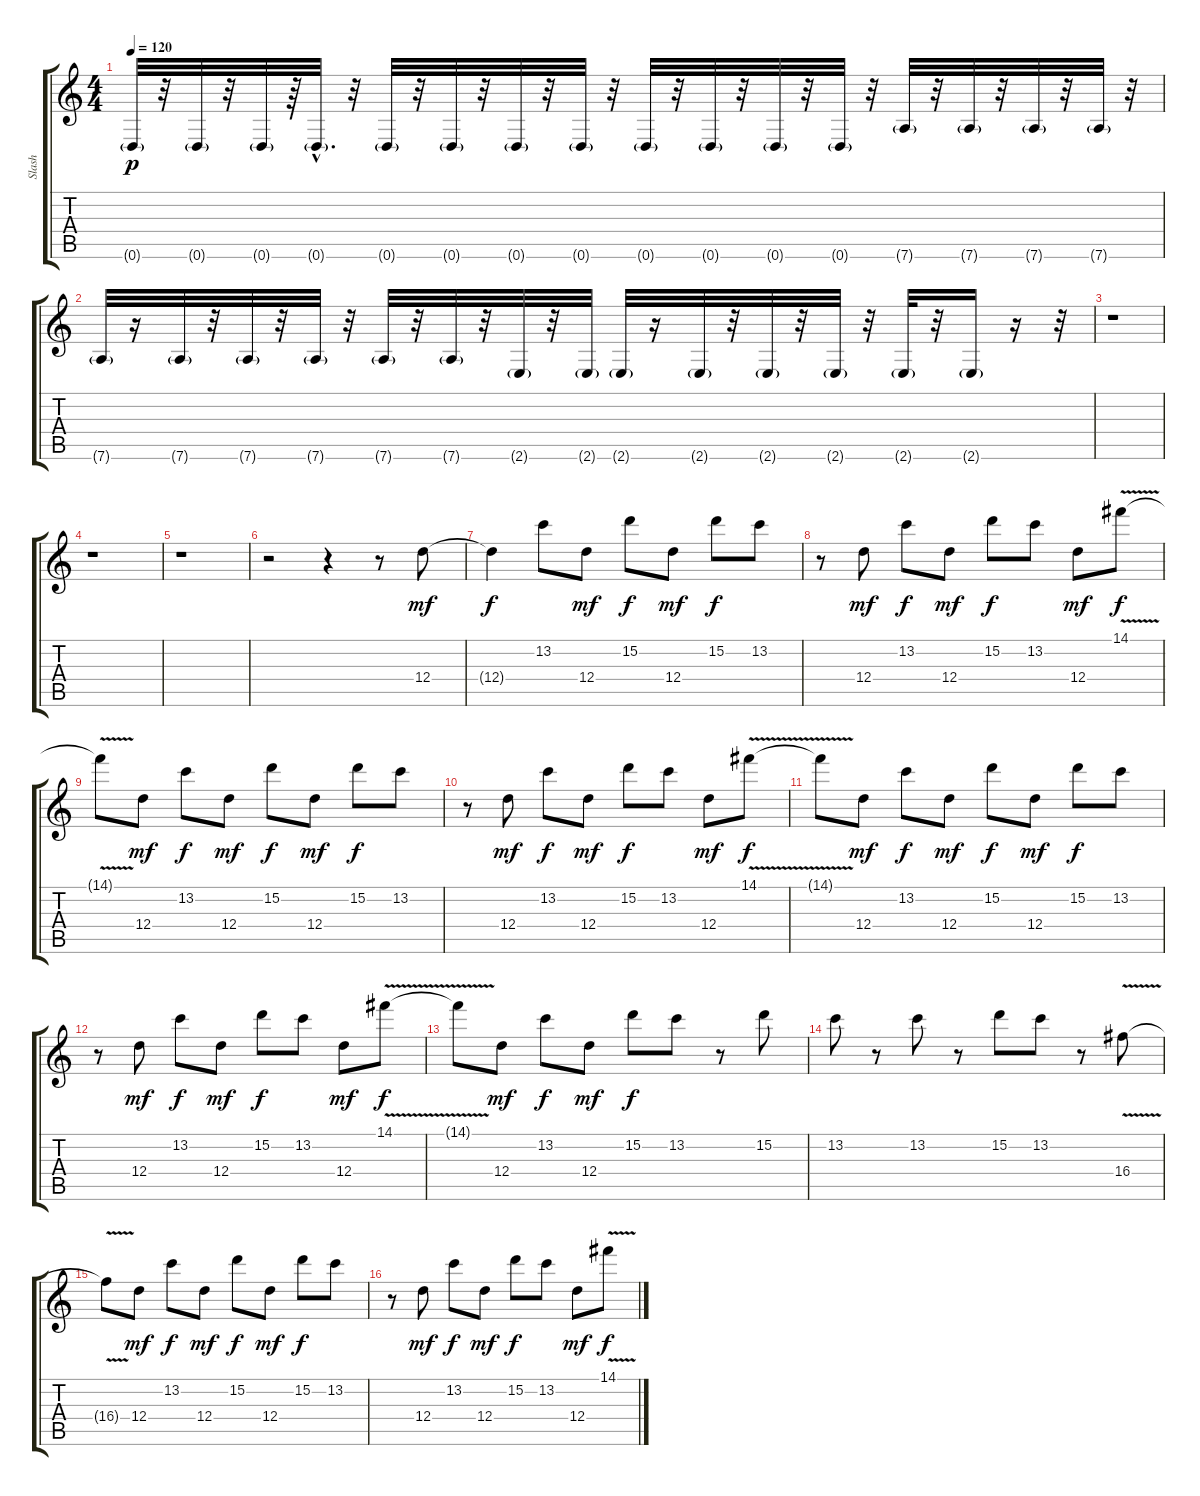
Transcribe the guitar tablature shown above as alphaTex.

\track ("Slash" "Slash") {instrument distortionguitar}
\staff {score tabs}
\tuning (E4 B3 G3 D3 A2 D2) {hide}
\ts (4 4)
\tempo 120
\clef g2
\ks c
0.6{g}.32{dy p} r.32 0.6{g}.32 r.32 0.6{g}.32 r.64 0.6{g hac}.32{d} r.32 0.6{g}.32 r.32 0.6{g}.32 r.32 0.6{g}.32 r.32 0.6{g}.32 r.32 0.6{g}.32 r.32 0.6{g}.32 r.32 0.6{g}.32 r.32 0.6{g}.32 r.32 7.6{g}.32 r.32 7.6{g}.32 r.32 7.6{g}.32 r.32 7.6{g}.32 r.32 |
7.6{g}.32 r.16 7.6{g}.32 r.32 7.6{g}.32 r.32 7.6{g}.32 r.32 7.6{g}.32 r.32 7.6{g}.32 r.32 2.6{g}.32 r.32 2.6{g}.32 2.6{g}.32 r.16 2.6{g}.32 r.32 2.6{g}.32 r.32 2.6{g}.32 r.32 2.6{g}.32 r.32 2.6{g}.16 r.16 r.32 |
r.1 |
r.1 |
r.1 |
r.2 r.4 r.8 12.4.8{dy mf volume 10 balance 8} |
12.4{t}.4{dy f} 13.2.8 12.4.8{dy mf} 15.2.8{dy f} 12.4.8{dy mf} 15.2.8{dy f} 13.2.8 |
r.8 12.4.8{dy mf} 13.2.8{dy f} 12.4.8{dy mf} 15.2.8{dy f} 13.2.8 12.4.8{dy mf} 14.1{v}.8{dy f} |
14.1{t}.8 12.4.8{dy mf volume 10} 13.2.8{dy f} 12.4.8{dy mf} 15.2.8{dy f} 12.4.8{dy mf} 15.2.8{dy f} 13.2.8 |
r.8 12.4.8{dy mf} 13.2.8{dy f} 12.4.8{dy mf} 15.2.8{dy f} 13.2.8 12.4.8{dy mf} 14.1{v}.8{dy f} |
14.1{t}.8 12.4.8{dy mf} 13.2.8{dy f} 12.4.8{dy mf} 15.2.8{dy f} 12.4.8{dy mf} 15.2.8{dy f} 13.2.8 |
r.8 12.4.8{dy mf volume 10} 13.2.8{dy f} 12.4.8{dy mf} 15.2.8{dy f} 13.2.8 12.4.8{dy mf} 14.1{v}.8{dy f} |
14.1{t}.8 12.4.8{dy mf} 13.2.8{dy f} 12.4.8{dy mf} 15.2.8{dy f} 13.2.8 r.8 15.2.8 |
13.2.8 r.8 13.2.8 r.8 15.2.8 13.2.8 r.8 16.4{v}.8{volume 10} |
16.4{t}.8 12.4.8{dy mf} 13.2.8{dy f} 12.4.8{dy mf} 15.2.8{dy f} 12.4.8{dy mf} 15.2.8{dy f} 13.2.8 |
r.8 12.4.8{dy mf} 13.2.8{dy f} 12.4.8{dy mf} 15.2.8{dy f} 13.2.8 12.4.8{dy mf} 14.1{v}.8{dy f}
